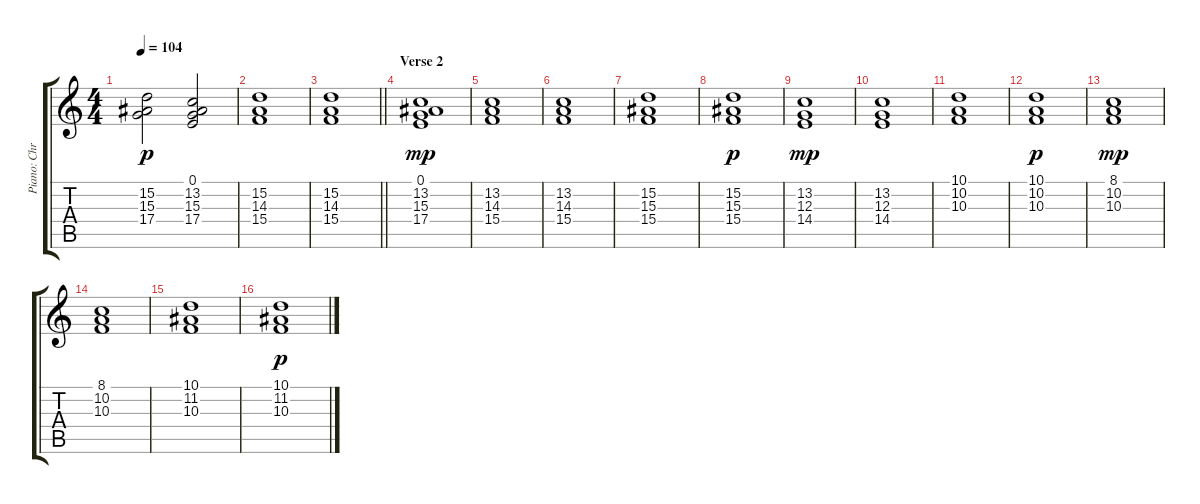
\track ("Piano: Christine McVie" "Piano: Chr") {instrument acousticgrandpiano}
\staff {score tabs}
\tuning (E4 B3 G3 D3 A2 E2) {hide}
\ts (4 4)
\tempo 104
\clef g2
\ks c
(15.2 15.3 17.4).2{dy p} (0.1 13.2 15.3 17.4).2 |
(15.2 14.3 15.4).1 |
\barLineRight lightlight
(15.2 14.3 15.4).1 |
\section ("" "Verse 2")
(0.1 13.2 15.3 17.4).1{dy mp} |
(13.2 14.3 15.4).1 |
(13.2 14.3 15.4).1 |
(15.2 15.3 15.4).1 |
(15.2 15.3 15.4).1{dy p} |
(13.2 12.3 14.4).1{dy mp} |
(13.2 12.3 14.4).1 |
(10.1 10.2 10.3).1 |
(10.1 10.2 10.3).1{dy p} |
(8.1 10.2 10.3).1{dy mp} |
(8.1 10.2 10.3).1 |
(10.1 11.2 10.3).1 |
(10.1 11.2 10.3).1{dy p}
